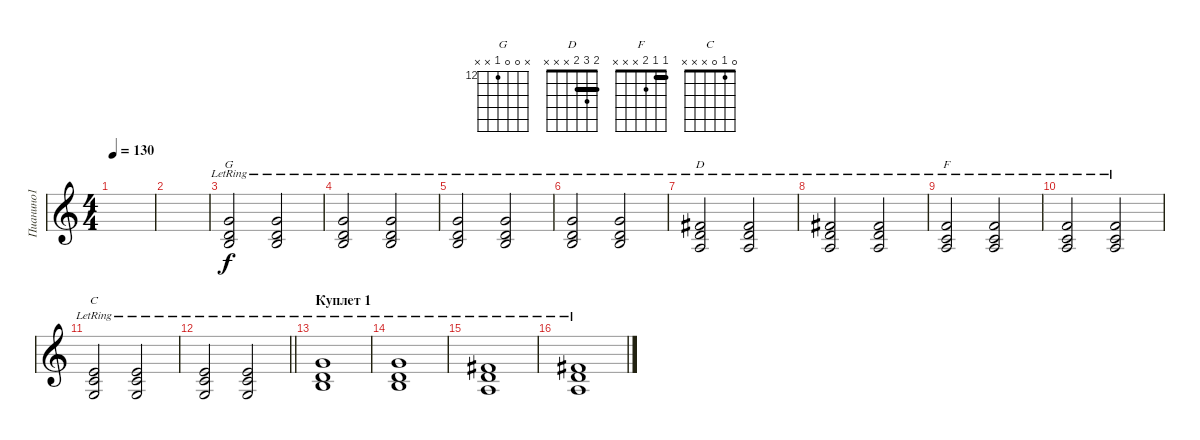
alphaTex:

\track ("Пианино1" "Пианино1") {instrument brightacousticpiano}
\staff {score}
\tuning (E4 B3 G3 D3 A2 E2) {hide}
\chord ("G" x 0 0 12 x x) {firstfret 12}
\chord ("D" 2 3 2 x x x) {barre 2}
\chord ("F" 1 1 2 x x x) {barre 1}
\chord ("C" 0 1 0 x x x)
\ts (4 4)
\tempo 130
\clef g2
\ks c
|
|
(3.1{lr} 0.2{lr} 12.4{lr}).2{ch "G"} (3.1{lr} 0.2{lr} 12.4{lr}).2 |
(3.1{lr} 0.2{lr} 12.4{lr}).2 (3.1{lr} 0.2{lr} 12.4{lr}).2 |
(3.1{lr} 0.2{lr} 12.4{lr}).2 (3.1{lr} 0.2{lr} 12.4{lr}).2 |
(3.1{lr} 0.2{lr} 12.4{lr}).2 (3.1{lr} 0.2{lr} 12.4{lr}).2 |
(2.1{lr} 3.2{lr} 2.3{lr}).2{ch "D"} (2.1{lr} 3.2{lr} 2.3{lr}).2 |
(2.1{lr} 3.2{lr} 2.3{lr}).2 (2.1{lr} 3.2{lr} 2.3{lr}).2 |
(1.1{lr} 1.2{lr} 2.3{lr}).2{ch "F"} (1.1{lr} 1.2{lr} 2.3{lr}).2 |
(1.1{lr} 1.2{lr} 2.3{lr}).2 (1.1{lr} 1.2{lr} 2.3{lr}).2 |
(0.1{lr} 1.2{lr} 0.3{lr}).2{ch "C"} (0.1{lr} 1.2{lr} 0.3{lr}).2 |
\barLineRight lightlight
(0.1{lr} 1.2{lr} 0.3{lr}).2 (0.1{lr} 1.2{lr} 0.3{lr}).2 |
\section ("" "Куплет 1")
(3.1{lr} 0.2{lr} 12.4{lr}).1 |
(3.1{lr} 0.2{lr} 12.4{lr}).1 |
(2.1{lr} 3.2{lr} 2.3{lr}).1 |
(2.1{lr} 3.2{lr} 2.3{lr}).1
